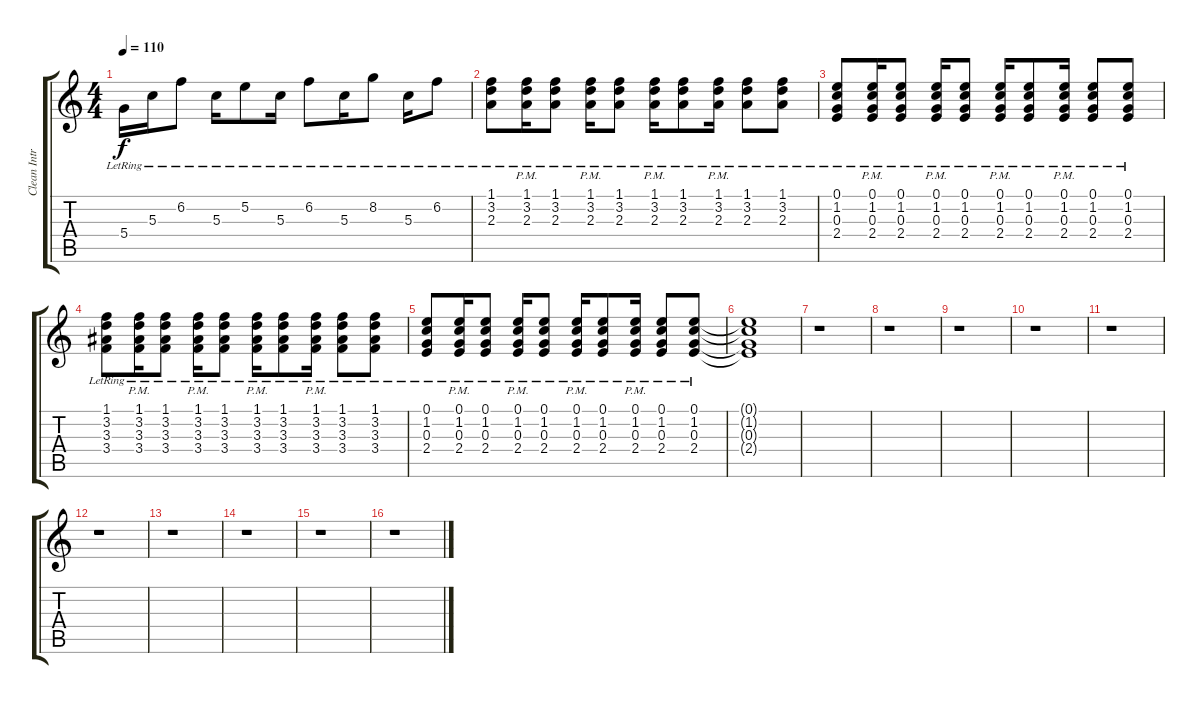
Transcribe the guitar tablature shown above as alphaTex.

\track ("Clean Intro" "Clean Intr") {instrument electricguitarclean}
\staff {score tabs}
\tuning (E4 B3 G3 D3 A2 E2) {hide}
\ts (4 4)
\tempo 110
\clef g2
\ks c
5.4{lr}.16{dy f} 5.3{lr}.16 6.2{lr}.8 5.3{lr}.16 5.2{lr}.8 5.3{lr}.16 6.2{lr}.8 5.3{lr}.16 8.2{lr}.8 5.3{lr}.16 6.2{lr}.8 |
(1.1{lr} 3.2{lr} 2.3{lr}).8 (1.1{pm lr} 3.2{pm lr} 2.3{pm lr}).16 (1.1{lr} 3.2{lr} 2.3{lr}).8 (1.1{pm lr} 3.2{pm lr} 2.3{pm lr}).16 (1.1{lr} 3.2{lr} 2.3{lr}).8 (1.1{pm lr} 3.2{pm lr} 2.3{pm lr}).16 (1.1{lr} 3.2{lr} 2.3{lr}).8 (1.1{pm lr} 3.2{pm lr} 2.3{pm lr}).16 (1.1{lr} 3.2{lr} 2.3{lr}).8 (1.1{lr} 3.2{lr} 2.3{lr}).8 |
(0.1{lr} 1.2{lr} 0.3{lr} 2.4).8 (0.1{pm lr} 1.2{pm lr} 0.3{pm lr} 2.4).16 (0.1{lr} 1.2{lr} 0.3{lr} 2.4).8 (0.1{pm lr} 1.2{pm lr} 0.3{pm lr} 2.4).16 (0.1{lr} 1.2{lr} 0.3{lr} 2.4).8 (0.1{pm lr} 1.2{pm lr} 0.3{pm lr} 2.4).16 (0.1{lr} 1.2{lr} 0.3{lr} 2.4).8 (0.1{pm lr} 1.2{pm lr} 0.3{pm lr} 2.4).16 (0.1{lr} 1.2{lr} 0.3{lr} 2.4).8 (0.1{lr} 1.2{lr} 0.3{lr} 2.4).8 |
(1.1{lr} 3.2{lr} 3.3{lr} 3.4).8 (1.1{pm lr} 3.2{pm lr} 3.3{pm lr} 3.4).16 (1.1{lr} 3.2{lr} 3.3{lr} 3.4).8 (1.1{pm lr} 3.2{pm lr} 3.3{pm lr} 3.4).16 (1.1{lr} 3.2{lr} 3.3{lr} 3.4).8 (1.1{pm lr} 3.2{pm lr} 3.3{pm lr} 3.4).16 (1.1{lr} 3.2{lr} 3.3{lr} 3.4).8 (1.1{pm lr} 3.2{pm lr} 3.3{pm lr} 3.4).16 (1.1{lr} 3.2{lr} 3.3{lr} 3.4).8 (1.1{lr} 3.2{lr} 3.3{lr} 3.4).8 |
(0.1{lr} 1.2{lr} 0.3{lr} 2.4).8 (0.1{pm lr} 1.2{pm lr} 0.3{pm lr} 2.4).16 (0.1{lr} 1.2{lr} 0.3{lr} 2.4).8 (0.1{pm lr} 1.2{pm lr} 0.3{pm lr} 2.4).16 (0.1{lr} 1.2{lr} 0.3{lr} 2.4).8 (0.1{pm lr} 1.2{pm lr} 0.3{pm lr} 2.4).16 (0.1{lr} 1.2{lr} 0.3{lr} 2.4).8 (0.1{pm lr} 1.2{pm lr} 0.3{pm lr} 2.4).16 (0.1{lr} 1.2{lr} 0.3{lr} 2.4).8 (0.1{lr} 1.2{lr} 0.3{lr} 2.4).8 |
(0.1{t} 1.2{t} 0.3{t} 2.4{t}).1 |
r.1 |
r.1 |
r.1 |
r.1 |
r.1 |
r.1 |
r.1 |
r.1 |
r.1 |
r.1
